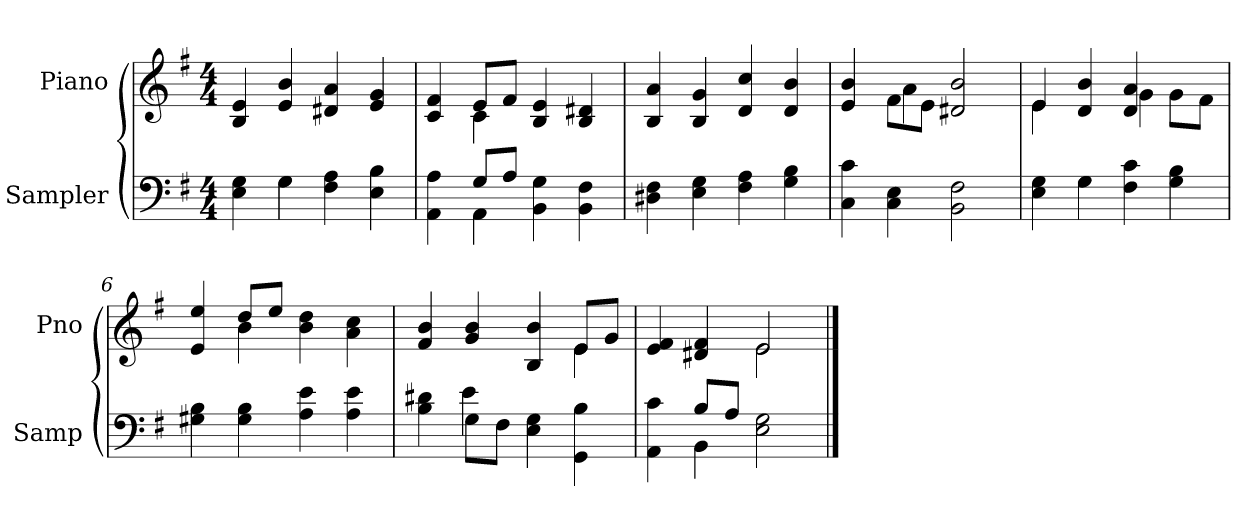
**kern	**kern
*part2	*part1
*staff2	*staff1
*I"Sampler	*I"Piano
*I'Samp	*I'Pno
*clefF4	*clefG2
*k[f#]	*k[f#]
*G:	*G:
*M4/4	*M4/4
=1	=1
*^	*
4E 4G	4ryy	4B 4e
4G\	4G	4e 4b
4F# 4A	2ryy	4d#X 4a
4E 4B	.	4e 4g
=2	=2	=2
*	*	*^
4AA 4A	4ryy	4c 4f#	4ryy
8G/L	4AA	8e/L	4c
8A/J	.	8f#/J	.
4BB 4G	2ryy	4B 4e	2ryy
4BB 4F#	.	4B 4d#X	.
*v	*v	*	*
*	*v	*v
=3	=3
4D#X 4F#	4B 4a
4E 4G	4B 4g
4F# 4A	4d 4cc
4G 4B	4d 4b
=4	=4
*	*^
4C 4c	4e 4b	4ryy
4C 4E	8f#\L	4a
.	8e\J	.
2BB 2F#	2d#X 2b	2ryy
=5	=5	=5
*^	*	*
4E 4G	4ryy	4e/	4e
4G\	4G	4d 4b	4ryy
4F# 4c	2ryy	4d 4a	4g
4G 4B	.	8g\L	4ryy
.	.	8f#\J	.
*v	*v	*	*
=6	=6	=6
4G#X 4B	4e 4ee	4ryy
4G# 4B	8dd/L	4b
.	8ee/J	.
4A 4e	4b 4dd	2ryy
4A 4e	4a 4cc	.
=7	=7	=7
*^	*	*
4B 4d#X	4ryy	4f# 4b	2.ryy
8G\L	4e	4g 4b	.
8F#\J	.	.	.
4E 4G	2ryy	4B 4b	.
4GG 4B	.	8e/L	4e
.	.	8g/J	.
=8	=8	=8	=8
4AA 4c	4ryy	4e 4f#	2ryy
8B/L	4BB	4d#X 4f#	.
8A/J	.	.	.
2E 2G	2ryy	2e/	2e
*v	*v	*	*
*	*v	*v
==	==
*-	*-
